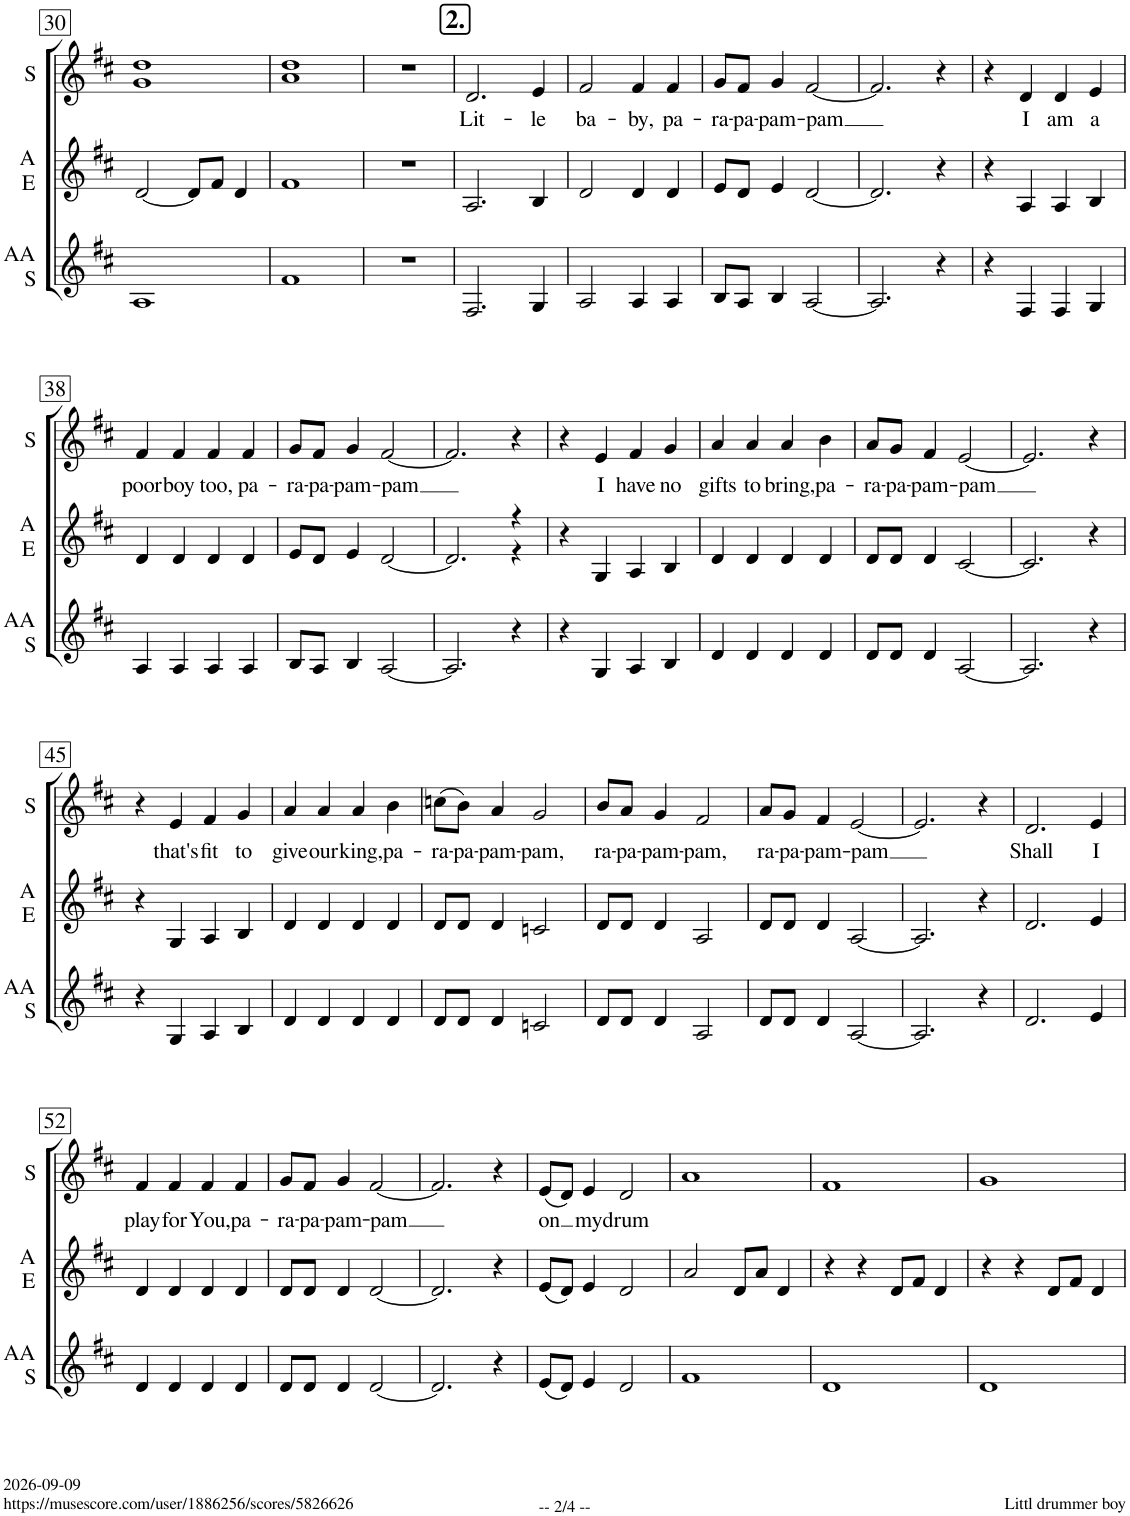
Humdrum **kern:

**kern	**kern	**kern	**text
*part3	*part2	*part1	*part1
*staff3	*staff2	*staff1	*staff1
*I"Ann Alice Saskia	*I"Anu Eve	*I"Soprano	*
*I'AA S	*I'A E	*I'S	*
!!LO:PB:g=z
*clefG2	*clefG2	*clefG2	*
*	*Trd1c2	*	*
*k[f#c#]	*k[f#c#]	*k[f#c#]	*
*M4/4	*M4/4	*M4/4	*
=30	=30	=30	=30
*	*	*^	*
1A	[2d/	1dd	1g	.
.	8d/L]	.	.	.
.	8f#/J	.	.	.
.	4d/	.	.	.
=31	=31	=31	=31	=31
1f#	1f#	1dd	1a	.
*	*	*v	*v	*
=32	=32	=32	=32
1r	1r	1r	.
!!LO:REH:place=s1:a:B:cj:fs=14:t=2.
=33	=33	=33	=33
!	!	!	!LO:LY:b
2.F#/	2.A/	2.d/	Lit-
!	!	!	!LO:LY:b
4G/	4B/	4e/	-le
=34	=34	=34	=34
!	!	!	!LO:LY:b
2A/	2d/	2f#/	ba-
!	!	!	!LO:LY:b
4A/	4d/	4f#/	-by,
!	!	!	!LO:LY:b
4A/	4d/	4f#/	pa-
=35	=35	=35	=35
!	!	!	!LO:LY:b
8B/L	8e/L	8g/L	-ra-
!	!	!	!LO:LY:b
8A/J	8d/J	8f#/J	-pa-
!	!	!	!LO:LY:b
4B/	4e/	4g/	-pam-
!	!	!	!LO:LY:b
[2A/	[2d/	[2f#/	-pam
=36	=36	=36	=36
2.A/]	2.d/]	2.f#/]	.
4r	4r	4r	.
=37	=37	=37	=37
4r	4r	4r	.
!	!	!	!LO:LY:b
4F#/	4A/	4d/	I
!	!	!	!LO:LY:b
4F#/	4A/	4d/	am
!	!	!	!LO:LY:b
4G/	4B/	4e/	a
!!LO:LB:g=z
=38	=38	=38	=38
!	!	!	!LO:LY:b
4A/	4d/	4f#/	poor
!	!	!	!LO:LY:b
4A/	4d/	4f#/	boy
!	!	!	!LO:LY:b
4A/	4d/	4f#/	too,
!	!	!	!LO:LY:b
4A/	4d/	4f#/	pa-
=39	=39	=39	=39
!	!	!	!LO:LY:b
8B/L	8e/L	8g/L	-ra-
!	!	!	!LO:LY:b
8A/J	8d/J	8f#/J	-pa-
!	!	!	!LO:LY:b
4B/	4e/	4g/	-pam-
!	!	!	!LO:LY:b
[2A/	[2d/	[2f#/	-pam
=40	=40	=40	=40
*	*^	*	*
2.A/]	2.d/]	2.ryy	2.f#/]	.
4r	4r	4r	4r	.
*	*v	*v	*	*
=41	=41	=41	=41
4r	4r	4r	.
!	!	!	!LO:LY:b
4G/	4G/	4e/	I
!	!	!	!LO:LY:b
4A/	4A/	4f#/	have
!	!	!	!LO:LY:b
4B/	4B/	4g/	no
=42	=42	=42	=42
!	!	!	!LO:LY:b
4d/	4d/	4a/	gifts
!	!	!	!LO:LY:b
4d/	4d/	4a/	to
!	!	!	!LO:LY:b
4d/	4d/	4a/	bring,
!	!	!	!LO:LY:b
4d/	4d/	4b\	pa-
=43	=43	=43	=43
!	!	!	!LO:LY:b
8d/L	8d/L	8a/L	-ra-
!	!	!	!LO:LY:b
8d/J	8d/J	8g/J	-pa-
!	!	!	!LO:LY:b
4d/	4d/	4f#/	-pam-
!	!	!	!LO:LY:b
[2A/	[2c#/	[2e/	-pam
=44	=44	=44	=44
2.A/]	2.c#/]	2.e/]	.
4r	4r	4r	.
!!LO:LB:g=z
=45	=45	=45	=45
4r	4r	4r	.
!	!	!	!LO:LY:b
4G/	4G/	4e/	that's
!	!	!	!LO:LY:b
4A/	4A/	4f#/	fit
!	!	!	!LO:LY:b
4B/	4B/	4g/	to
=46	=46	=46	=46
!	!	!	!LO:LY:b
4d/	4d/	4a/	give
!	!	!	!LO:LY:b
4d/	4d/	4a/	our
!	!	!	!LO:LY:b
4d/	4d/	4a/	king,
!	!	!	!LO:LY:b
4d/	4d/	4b\	pa-
=47	=47	=47	=47
!	!	!	!LO:LY:b
8d/L	8d/L	(8ccn\L	-ra-
!	!	!	!LO:LY:b
8d/J	8d/J	8b\J)	-pa-
!	!	!	!LO:LY:b
4d/	4d/	4a/	-pam-
!	!	!	!LO:LY:b
2cn/	2cn/	2g/	-pam,
=48	=48	=48	=48
!	!	!	!LO:LY:b
8d/L	8d/L	8b/L	ra-
!	!	!	!LO:LY:b
8d/J	8d/J	8a/J	-pa-
!	!	!	!LO:LY:b
4d/	4d/	4g/	-pam-
!	!	!	!LO:LY:b
2A/	2A/	2f#/	-pam,
=49	=49	=49	=49
!	!	!	!LO:LY:b
8d/L	8d/L	8a/L	ra-
!	!	!	!LO:LY:b
8d/J	8d/J	8g/J	-pa-
!	!	!	!LO:LY:b
4d/	4d/	4f#/	-pam-
!	!	!	!LO:LY:b
[2A/	[2A/	[2e/	-pam
=50	=50	=50	=50
2.A/]	2.A/]	2.e/]	.
4r	4r	4r	.
=51	=51	=51	=51
!	!	!	!LO:LY:b
2.d/	2.d/	2.d/	Shall
!	!	!	!LO:LY:b
4e/	4e/	4e/	I
!!LO:LB:g=z
=52	=52	=52	=52
!	!	!	!LO:LY:b
4d/	4d/	4f#/	play
!	!	!	!LO:LY:b
4d/	4d/	4f#/	for
!	!	!	!LO:LY:b
4d/	4d/	4f#/	You,
!	!	!	!LO:LY:b
4d/	4d/	4f#/	pa-
=53	=53	=53	=53
!	!	!	!LO:LY:b
8d/L	8d/L	8g/L	-ra-
!	!	!	!LO:LY:b
8d/J	8d/J	8f#/J	-pa-
!	!	!	!LO:LY:b
4d/	4d/	4g/	-pam-
!	!	!	!LO:LY:b
[2d/	[2d/	[2f#/	-pam
=54	=54	=54	=54
2.d/]	2.d/]	2.f#/]	.
4r	4r	4r	.
=55	=55	=55	=55
!	!	!	!LO:LY:b
(8e/L	(8e/L	(8e/L	on
8d/J)	8d/J)	8d/J)	.
!	!	!	!LO:LY:b
4e/	4e/	4e/	my
!	!	!	!LO:LY:b
2d/	2d/	2d/	drum
=56	=56	=56	=56
1f#	2a/	1a	.
.	8d/L	.	.
.	8a/J	.	.
.	4d/	.	.
=57	=57	=57	=57
1d	4r	1f#	.
.	4r	.	.
.	8d/L	.	.
.	8f#/J	.	.
.	4d/	.	.
=58	=58	=58	=58
1d	4r	1g	.
.	4r	.	.
.	8d/L	.	.
.	8f#/J	.	.
.	4d/	.	.
=	=	=	=
*-	*-	*-	*-
